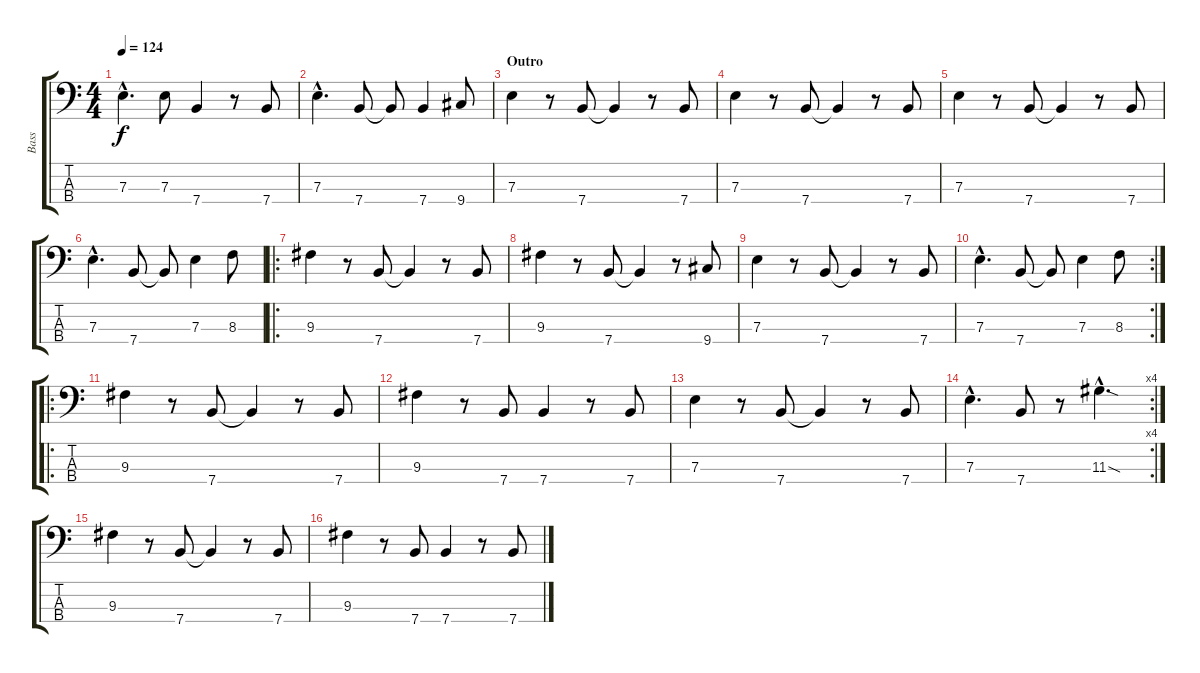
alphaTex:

\track ("Bass" "Bass") {instrument electricbassfinger}
\staff {score tabs}
\tuning (G2 D2 A1 E1) {hide}
\ts (4 4)
\tempo 124
\clef f4
\ks c
7.3{hac}.4{d dy f} 7.3.8 7.4.4 r.8 7.4.8 |
7.3{hac}.4{d} 7.4.8 7.4{t}.8 7.4.4 9.4.8 |
\section ("" "Outro")
7.3.4 r.8 7.4.8 7.4{t}.4 r.8 7.4.8 |
7.3.4 r.8 7.4.8 7.4{t}.4 r.8 7.4.8 |
7.3.4 r.8 7.4.8 7.4{t}.4 r.8 7.4.8 |
7.3{hac}.4{d} 7.4.8 7.4{t}.8 7.3.4 8.3.8 |
\ro
9.3.4 r.8 7.4.8 7.4{t}.4 r.8 7.4.8 |
9.3.4 r.8 7.4.8 7.4{t}.4 r.8 9.4.8 |
7.3.4 r.8 7.4.8 7.4{t}.4 r.8 7.4.8 |
\rc 2
7.3{hac}.4{d} 7.4.8 7.4{t}.8 7.3.4 8.3.8 |
\ro
9.3.4 r.8 7.4.8 7.4{t}.4 r.8 7.4.8 |
9.3.4 r.8 7.4.8 7.4.4 r.8 7.4.8 |
7.3.4 r.8 7.4.8 7.4{t}.4 r.8 7.4.8 |
\rc 4
7.3{hac}.4{d} 7.4.8 r.8 11.3{sod hac}.4{d} |
9.3.4 r.8 7.4.8 7.4{t}.4 r.8 7.4.8 |
9.3.4 r.8 7.4.8 7.4.4 r.8 7.4.8
